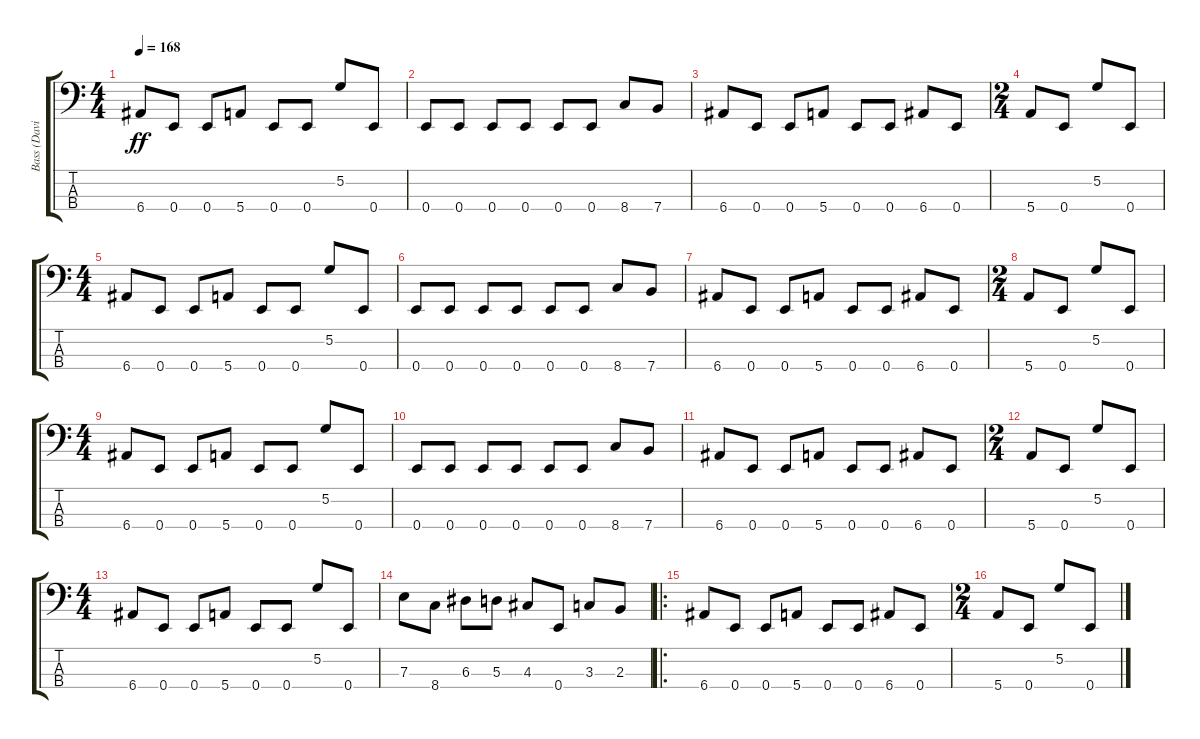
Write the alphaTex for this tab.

\track ("Bass (David Ellefson)" "Bass (Davi") {instrument electricbasspick}
\staff {score tabs}
\tuning (G2 D2 A1 E1) {hide}
\ts (4 4)
\tempo 168
\clef f4
\ks c
6.4.8{dy ff} 0.4.8 0.4.8 5.4.8 0.4.8 0.4.8 5.2.8 0.4.8 |
0.4.8 0.4.8 0.4.8 0.4.8 0.4.8 0.4.8 8.4.8 7.4.8 |
6.4.8 0.4.8 0.4.8 5.4.8 0.4.8 0.4.8 6.4.8 0.4.8 |
\ts (2 4)
5.4.8 0.4.8 5.2.8 0.4.8 |
\ts (4 4)
6.4.8 0.4.8 0.4.8 5.4.8 0.4.8 0.4.8 5.2.8 0.4.8 |
0.4.8 0.4.8 0.4.8 0.4.8 0.4.8 0.4.8 8.4.8 7.4.8 |
6.4.8 0.4.8 0.4.8 5.4.8 0.4.8 0.4.8 6.4.8 0.4.8 |
\ts (2 4)
5.4.8 0.4.8 5.2.8 0.4.8 |
\ts (4 4)
6.4.8 0.4.8 0.4.8 5.4.8 0.4.8 0.4.8 5.2.8 0.4.8 |
0.4.8 0.4.8 0.4.8 0.4.8 0.4.8 0.4.8 8.4.8 7.4.8 |
6.4.8 0.4.8 0.4.8 5.4.8 0.4.8 0.4.8 6.4.8 0.4.8 |
\ts (2 4)
5.4.8 0.4.8 5.2.8 0.4.8 |
\ts (4 4)
6.4.8 0.4.8 0.4.8 5.4.8 0.4.8 0.4.8 5.2.8 0.4.8 |
7.3.8 8.4.8 6.3.8 5.3.8 4.3.8 0.4.8 3.3.8 2.3.8 |
\ro
6.4.8 0.4.8 0.4.8 5.4.8 0.4.8 0.4.8 6.4.8 0.4.8 |
\ts (2 4)
5.4.8 0.4.8 5.2.8 0.4.8
